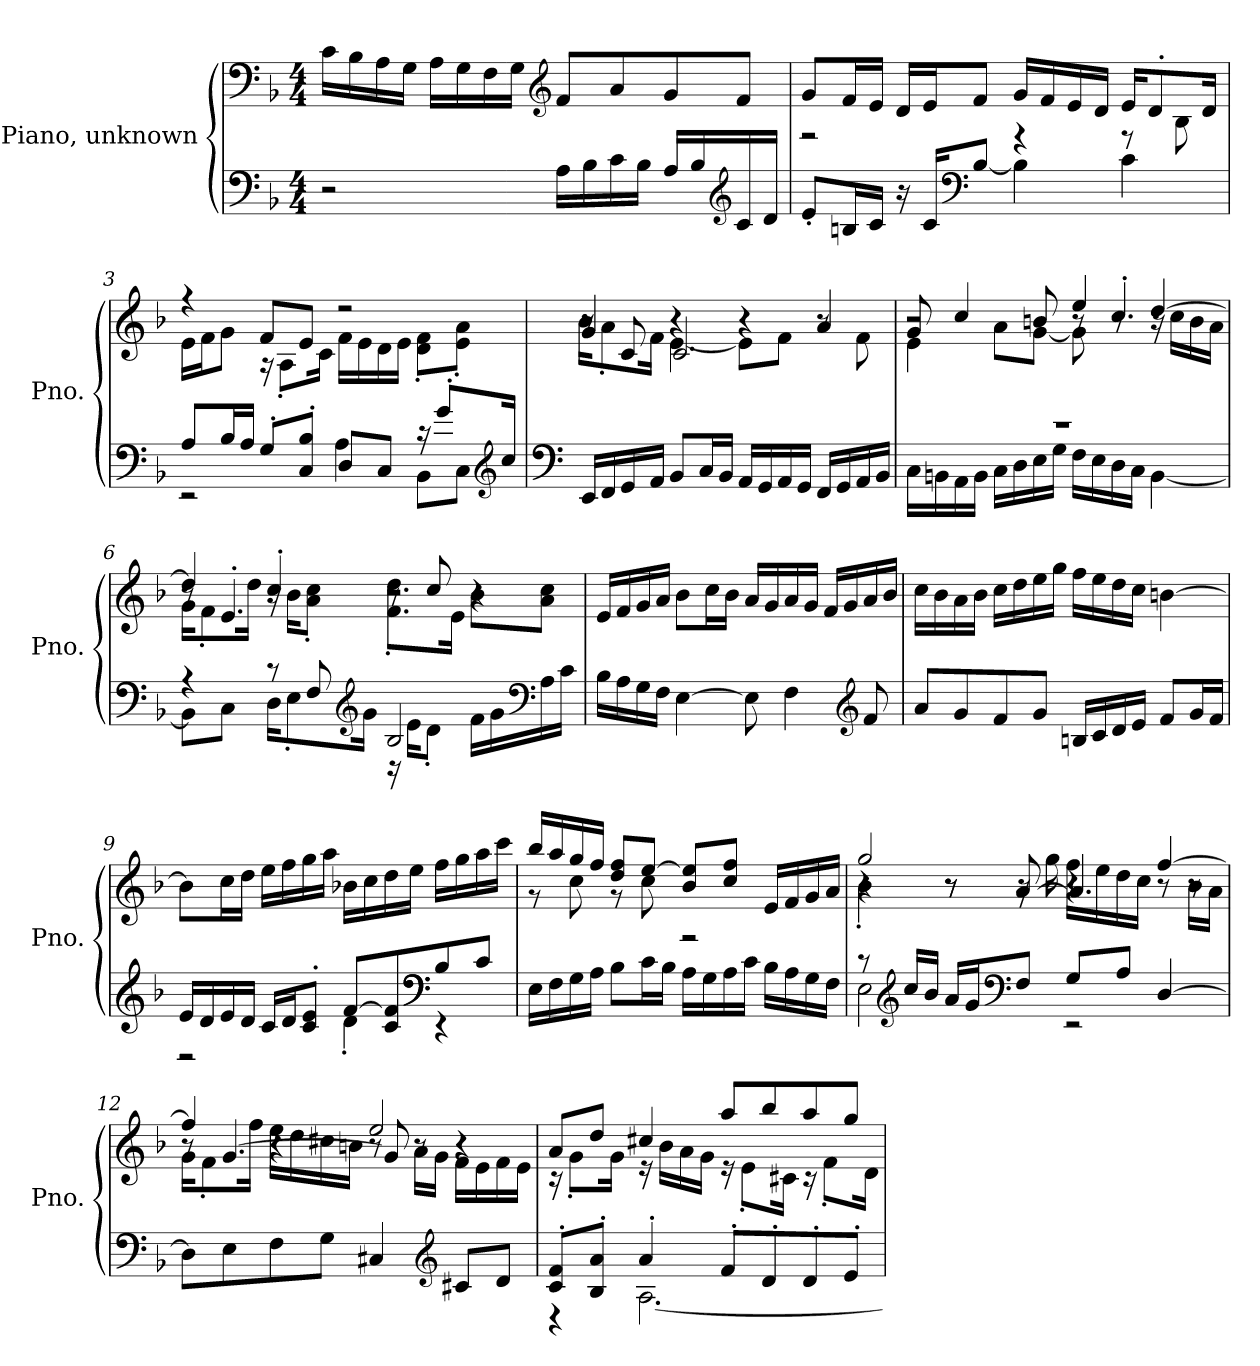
**kern	**kern
*part1	*part1
*staff2	*staff1
*I"Piano, unknown	*
*I'Pno.	*
*clefF4	*clefF4
*k[b-]	*k[b-]
*M4/4	*M4/4
*MM120	*MM120
=1	=1
2r	16c\LL
.	16B-\
.	16A\
.	16G\JJ
.	16A\LL
.	16G\
.	16F\
.	16G\JJ
*	*clefG2
16A\LL	8f/L
16B-\	.
16c\	8a/
16B-\JJ	.
16A/LL	8g/
16B-/	.
*clefG2	*
16c/	8f/J
16d/JJ	.
=2	=2
*	*^
8e'/L	8g/L	2r
16Bn/L	16f/L	.
16c/JJ	16e/JJ	.
16r	16d/LL	.
16c/KL	16e/J	.
*clefF4	*	*
[8B/J	8f/J	.
4B\]	16g/LL	4r
.	16f/	.
.	16e/	.
.	16d/JJ	.
4c\	16e/KL	8r
.	8d'/	.
.	.	8B-\
.	16d/Jk	.
!!LO:LB:g=z	!!
=3	=3	=3
*^	*	*
8A/L	2r	4r	16e\LL
.	.	.	16f\J
16B-/L	.	.	8g\J
16A/JJ	.	.	.
8G'/L	.	8f/L	16r
.	.	.	8A'\L
8C/' 8B-/'J	.	8e/J	.
.	.	.	16c\Jk
8D/L	4A\	2r	16f\LL
.	.	.	16e\
8C/J	.	.	16d\
.	.	.	16e\JJ
16r	8BB-\L	.	8d\' 8f\'L
8g'/L	.	.	.
.	8C\J	.	8e\' 8a\'J
*clefG2	*	*	*
16cc/Jk	.	.	.
*v	*v	*	*
*	*v	*v
=4	=4
*clefF4	*
*	*^
*	*	*^
16EE/LL	4g/	16b-\KL	8r
16FF/	.	8a'\	.
16GG/	.	.	8c/
16AA/JJ	.	16f\Jk	.
8BB-/L	4r	[4e\	2.c/
16C/L	.	.	.
16BB-/JJ	.	.	.
16AA/LL	4r	8e\L]	.
16GG/	.	.	.
16AA/	.	8f\J	.
16GG/JJ	.	.	.
16FF/LL	4a/	8r	.
16GG/	.	.	.
16AA/	.	8f\	.
16BB-/JJ	.	.	.
!!LO:LB:g=z	!!	!!
=5	=5	=5	=5
*^	*	*	*
1r	16C\LL	8g/	4e\	2r
.	16BBn\	.	.	.
.	16AA\	4cc/	.	.
.	16BB\JJ	.	.	.
.	16C\LL	.	8a\L	.
.	16D\	.	.	.
.	16E\	8bn/	[8g\J	.
.	16G\JJ	.	.	.
.	16F\LL	4ee/	8g\]	8r
.	16E\	.	.	.
.	16D\	.	8r	4.cc'/
.	16C\JJ	.	.	.
.	[4BB\	[4dd/	16r	.
.	.	.	16cc\LL	.
.	.	.	16b\	.
.	.	.	16a\JJ	.
=6	=6	=6	=6	=6
4r	8BB\L]	4dd/]	16g\KL	8r
.	.	.	8f'\	.
.	8C\J	.	.	4.e'/
.	.	.	16dd\Jk	.
8r	16D\KL	4cc'/	16r	.
.	8E'\	.	16b-\KL	.
8F/	.	.	8a\' 8cc\'J	.
*clefG2	*	*	*	*
.	16g\Jk	.	.	.
2B-/	16r	8r	8.f\' 8.dd\'L	2r
.	16e\KL	.	.	.
.	8d'\J	8cc/	.	.
.	.	.	16e\Jk	.
.	16f\LL	4r	8b-\L	.
.	16g\	.	.	.
*clefF4	*	*	*	*
.	16A\	.	8a\ 8cc\J	.
.	16c\JJ	.	.	.
*v	*v	*	*	*
*	*v	*v	*v
!!LO:LB:g=z
=7	=7
16B-\LL	16e/LL
16A\	16f/
16G\	16g/
16F\JJ	16a/JJ
[4E\	8b-\L
.	16cc\L
.	16b-\JJ
8E\]	16a/LL
.	16g/
4F\	16a/
.	16g/JJ
.	16f/LL
.	16g/
*clefG2	*
8f/	16a/
.	16b-/JJ
=8	=8
8a/L	16cc\LL
.	16b-\
8g/	16a\
.	16b-\JJ
8f/	16cc\LL
.	16dd\
8g/J	16ee\
.	16gg\JJ
16Bn/LL	16ff\LL
16c/	16ee\
16d/	16dd\
16e/JJ	16cc\JJ
8f/L	[4bn\
16g/L	.
16f/JJ	.
!!LO:LB:g=z
=9	=9
*^	*
16e/LL	2r	8b\L]
16d/	.	.
16e/	.	16cc\L
16d/JJ	.	16dd\JJ
16c/LL	.	16ee\LL
16d/J	.	16ff\
8c/' 8e/'J	.	16gg\
.	.	16aa\JJ
[8f/L	4d'\	16b-X\LL
.	.	16cc\
8c/ 8f/]	.	16dd\
.	.	16ee\JJ
*clefF4	*	*
8B-/	4r	16ff\LL
.	.	16gg\
8c/J	.	16aa\
.	.	16ccc\JJ
*v	*v	*
=10	=10
*	*^
16E\LL	16bb-/LL	8r
16F\	16aa/	.
16G\	16gg/	8cc\
16A\JJ	16ff/JJ	.
8B-\L	8dd/ 8ff/L	8r
16c\L	[8ee/J	8cc\
16B-\JJ	.	.
16A\LL	8b-/ 8ee/]L	2r
16G\	.	.
16A\	8cc/ 8ff/J	.
16c\JJ	.	.
16B-\LL	16e/LL	.
16A\	16f/	.
16G\	16g/	.
16F\JJ	16a/JJ	.
!!LO:LB:g=z
=11	=11	=11
*^	*	*^
8r	2E\	2gg/	4b-'\	4r
*clefG2	*	*	*	*
16cc/LL	.	.	.	.
16b-/JJ	.	.	.	.
16a/LL	.	.	8r	8r
16g/J	.	.	.	.
*clefF4	*	*	*	*
8F/J	.	.	16r	[8a/
.	.	.	16gg\	.
8G/L	2r	4r	16ff\LL	4.a/]
.	.	.	16ee\	.
8A/J	.	.	16dd\	.
.	.	.	16cc\JJ	.
[4D/	.	[4ff/	8r	.
.	.	.	16b-\LL	8r
.	.	.	16a\JJ	.
*v	*v	*	*	*
=12	=12	=12	=12
8D\L]	4ff/]	16g\KL	8r
.	.	8f'\	.
8E\	.	.	[4.g/
.	.	16ff\Jk	.
8F\	4r	16ee\LL	.
.	.	16dd\	.
8G\J	.	16cc#X\	.
.	.	16bn\JJ	.
4C#X/	2ee/	8r	8g/]
.	.	16a\LL	8r
.	.	16g\JJ	.
*clefG2	*	*	*
8c#X/L	.	16f\LL	4r
.	.	16e\	.
8d/J	.	16f\	.
.	.	16e\JJ	.
*	*	*v	*v
!!LO:PB:g=z
=13	=13	=13
*^	*	*
8c/' 8f/'L	4r	8a/L	16r
.	.	.	8g'\L
8B-/' 8a/'J	.	8dd/J	.
.	.	.	16g\Jk
4a'/	[2.A\	4cc#X/	16r
.	.	.	16b-\LL
.	.	.	16a\
.	.	.	16g\JJ
8f'/L	.	8aa/L	16r
.	.	.	8e'\L
8d'/	.	8bb-/	.
.	.	.	16c#X\Jk
8d'/	.	8aa/	16r
.	.	.	8f'\L
8e'/J	.	8gg/J	.
.	.	.	16d\Jk
*v	*v	*	*
*	*v	*v
=	=
*-	*-
